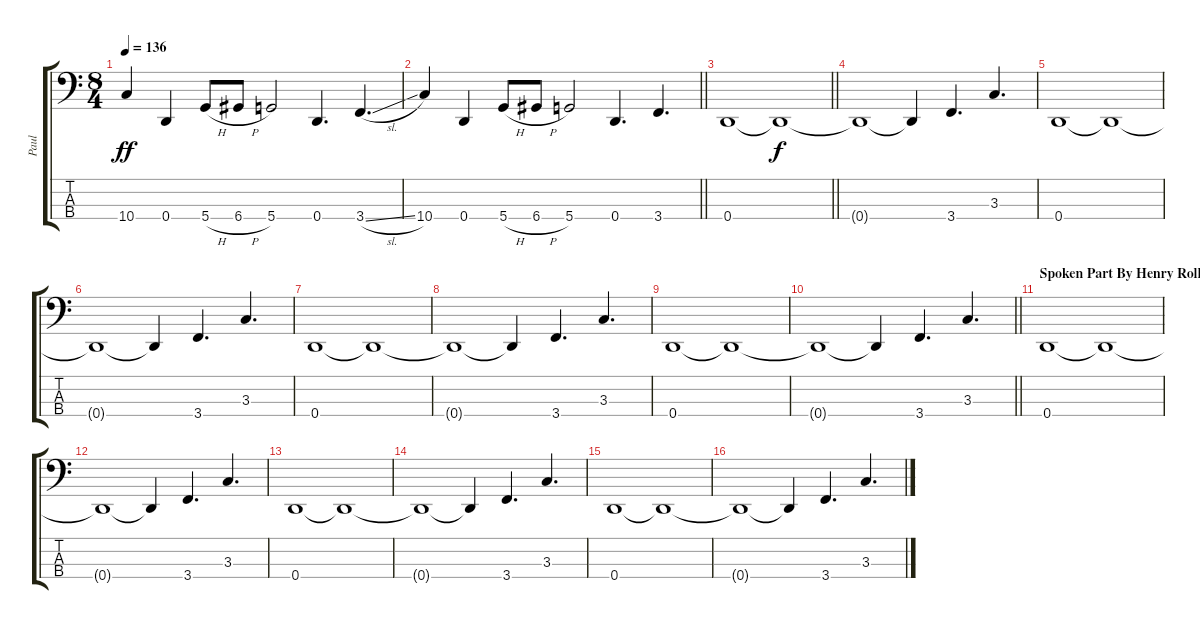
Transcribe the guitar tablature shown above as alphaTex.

\track ("Paul" "Paul") {instrument electricbassfinger}
\staff {score tabs}
\tuning (G2 D2 A1 D1) {hide}
\ts (8 4)
\tempo 136
\clef f4
\ks c
10.4.4{dy ff} 0.4.4 5.4{h}.8 6.4{h}.8 5.4.2 0.4.4{d} 3.4{sl}.4{d} |
\barLineRight lightlight
10.4.4 0.4.4 5.4{h}.8 6.4{h}.8 5.4.2 0.4.4{d} 3.4.4{d} |
\section ("" "")
\barLineRight lightlight
0.4.1 0.4{t}.1{dy f} |
0.4{t}.1 0.4{t}.4 3.4.4{d} 3.3.4{d} |
0.4.1 0.4{t}.1 |
0.4{t}.1 0.4{t}.4 3.4.4{d} 3.3.4{d} |
0.4.1 0.4{t}.1 |
0.4{t}.1 0.4{t}.4 3.4.4{d} 3.3.4{d} |
0.4.1 0.4{t}.1 |
\barLineRight lightlight
0.4{t}.1 0.4{t}.4 3.4.4{d} 3.3.4{d} |
\section ("" "Spoken Part By Henry Rollins")
0.4.1 0.4{t}.1 |
0.4{t}.1 0.4{t}.4 3.4.4{d} 3.3.4{d} |
0.4.1 0.4{t}.1 |
0.4{t}.1 0.4{t}.4 3.4.4{d} 3.3.4{d} |
0.4.1 0.4{t}.1 |
0.4{t}.1 0.4{t}.4 3.4.4{d} 3.3.4{d}
